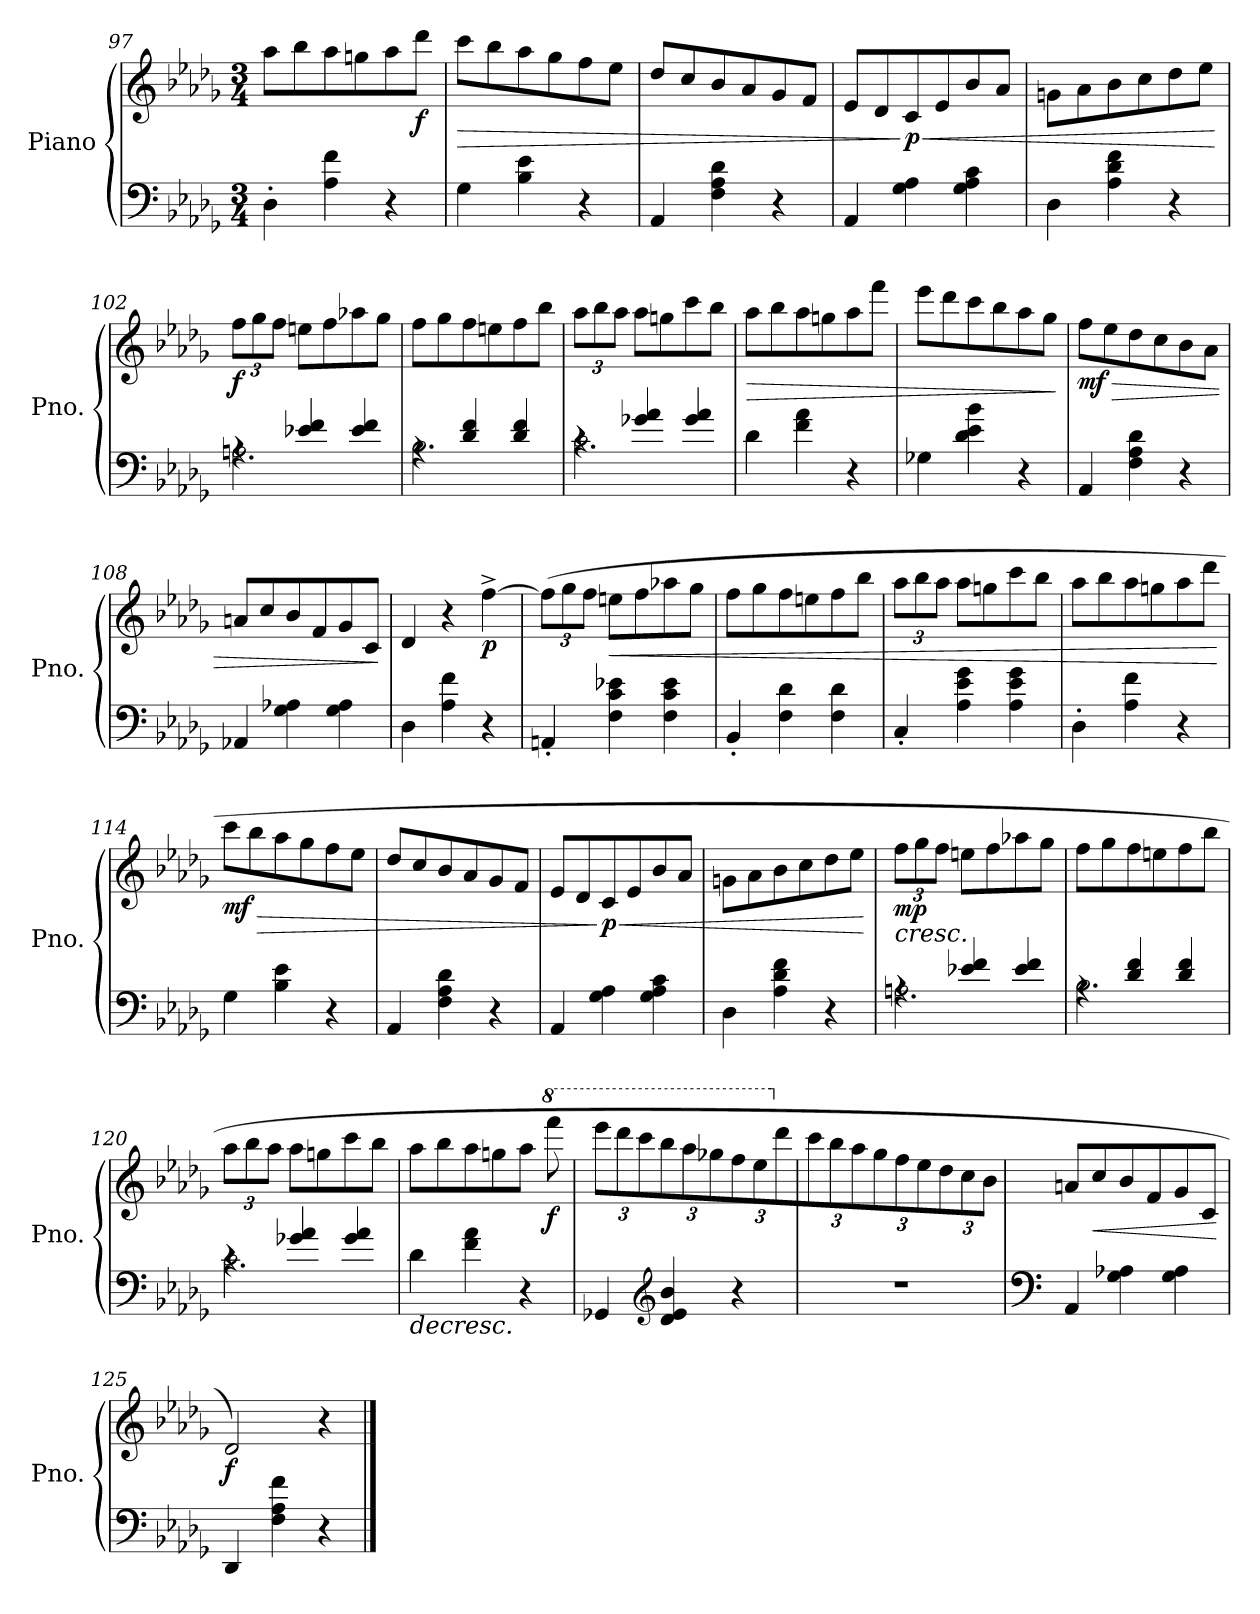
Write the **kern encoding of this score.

**kern	**kern	**dynam
*part1	*part1	*part1
*staff2	*staff1	*staff1/2
*I"Piano	*	*
*I'Pno.	*	*
*clefF4	*clefG2	*
*k[b-e-a-d-g-]	*k[b-e-a-d-g-]	*
*M3/4	*M3/4	*
=97	=97	=97
4D-'\	8aa-\L	.
.	8bb-\	.
4A-\ 4f\	8aa-\	.
.	8ggn\	.
4r	8aa-\	.
!	!	!LO:DY:b
.	8ddd-\J	f
=98	=98	=98
!	!	!LO:HP:b
4G-\	8ccc\L	>
.	8bb-\	.
4B-\ 4e-\	8aa-\	.
.	8gg-\	.
4r	8ff\	.
.	8ee-\J	.
!!LO:PB:g=z
=99	=99	=99
4AA-/	8dd-/L	.
.	8cc/	.
4F\ 4A-\ 4d-\	8b-/	.
.	8a-/	.
4r	8g-/	.
.	8f/J	.
=100	=100	=100
4AA-/	8e-/L	.
.	8d-/	.
!	!	!LO:HP:n=1:b
!	!	!LO:DY:n=1:b
4G-\ 4A-\	8c/	] < p
.	8e-/	.
4G-\ 4A-\ 4c\	8b-/	.
.	8a-/J	.
=101	=101	=101
4D-\	8gn\L	.
.	8a-\	.
4A-\ 4d-\ 4f\	8b-\	.
.	8cc\	.
4r	8dd-\	.
.	8ee-\J	.
.	.	[
=102	=102	=102
*^	*	*
*	*	*Xbrackettup	*
!	!	!	!LO:DY:b
4rA	2.An\	12ff\L	f
.	.	12gg-\	.
.	.	12ff\J	.
4e-X/ 4f/	.	8een\L	.
.	.	8ff\	.
4e-/ 4f/	.	8aa-X\	.
.	.	8gg-\J	.
=103	=103	=103	=103
4rA	2.B-\	8ff\L	.
.	.	8gg-\	.
4d-/ 4f/	.	8ff\	.
.	.	8een\	.
4d-/ 4f/	.	8ff\	.
.	.	8bb-\J	.
!!LO:LB:g=z
=104	=104	=104	=104
4rc	2.c\	12aa-\L	.
.	.	12bb-\	.
.	.	12aa-\J	.
4g-X/ 4a-/	.	8aa-\L	.
.	.	8ggn\	.
4g-/ 4a-/	.	8ccc\	.
.	.	8bb-\J	.
*v	*v	*	*
=105	=105	=105
!	!	!LO:HP:b
4d-\	8aa-\L	>
.	8bb-\	.
4f\ 4a-\	8aa-\	.
.	8ggn\	.
4r	8aa-\	.
.	8fff\J	.
=106	=106	=106
4G-X\	8eee-\L	.
.	8ddd-\	.
4d-\ 4e-\ 4b-\	8ccc\	.
.	8bb-\	.
4r	8aa-\	.
.	8gg-\J	.
.	.	]
=107	=107	=107
!	!	!LO:HP:b
!	!	!LO:DY:n=1:b
4AA-/	8ff\L	> mf
.	8ee-\	.
4F\ 4A-\ 4d-\	8dd-\	.
.	8cc\	.
4r	8b-\	.
.	8a-\J	.
=108	=108	=108
4AA-X/	8an/L	.
.	8cc/	.
4G-\ 4A-X\	8b-/	.
.	8f/	.
4G-\ 4A-\	8g-/	.
.	8c/J	.
.	.	]
=109	=109	=109
4D-\	4d-/	.
4A-\ 4f\	4r	.
!	!	!LO:DY:b
4r	[4ff^\	p
!!LO:LB:g=z
=110	=110	=110
4AAn'/	(>12ff\L]	.
.	12gg-\	.
.	12ff\J	.
!	!	!LO:HP:b
4F\ 4c\ 4e-X\	8een\L	<
.	8ff\	.
4F\ 4c\ 4e-\	8aa-X\	.
.	8gg-\J	.
=111	=111	=111
4BB-'/	8ff\L	.
.	8gg-\	.
4F\ 4d-\	8ff\	.
.	8een\	.
4F\ 4d-\	8ff\	.
.	8bb-\J	.
=112	=112	=112
4C'/	12aa-\L	.
.	12bb-\	.
.	12aa-\J	.
4A-\ 4e-\ 4g-\	8aa-\L	.
.	8ggn\	.
4A-\ 4e-\ 4g-\	8ccc\	.
.	8bb-\J	.
=113	=113	=113
4D-'\	8aa-\L	.
.	8bb-\	.
4A-\ 4f\	8aa-\	.
.	8ggn\	.
4r	8aa-\	.
.	8ddd-\J	.
.	.	[
=114	=114	=114
!	!	!LO:HP:b
!	!	!LO:DY:n=1:b
4G-\	8ccc\L	> mf
.	8bb-\	.
4B-\ 4e-\	8aa-\	.
.	8gg-\	.
4r	8ff\	.
.	8ee-\J	.
!!LO:LB:g=z
=115	=115	=115
4AA-/	8dd-/L	.
.	8cc/	.
4F\ 4A-\ 4d-\	8b-/	.
.	8a-/	.
4r	8g-/	.
.	8f/J	.
=116	=116	=116
4AA-/	8e-/L	.
.	8d-/	.
!	!	!LO:HP:n=1:b
!	!	!LO:DY:n=1:b
4G-\ 4A-\	8c/	] < p
.	8e-/	.
4G-\ 4A-\ 4c\	8b-/	.
.	8a-/J	.
=117	=117	=117
4D-\	8gn\L	.
.	8a-\	.
4A-\ 4d-\ 4f\	8b-\	.
.	8cc\	.
4r	8dd-\	.
.	8ee-\J	.
.	.	[
=118	=118	=118
*^	*	*
!	!	!LO:TX:b:i:t=cresc.	!
!	!	!	!LO:DY:b
4rA	2.An\	12ff\L	mp
.	.	12gg-\	.
.	.	12ff\J	.
4e-X/ 4f/	.	8een\L	.
.	.	8ff\	.
4e-/ 4f/	.	8aa-X\	.
.	.	8gg-\J	.
=119	=119	=119	=119
4rA	2.B-\	8ff\L	.
.	.	8gg-\	.
4d-/ 4f/	.	8ff\	.
.	.	8een\	.
4d-/ 4f/	.	8ff\	.
.	.	8bb-\J	.
!!LO:LB:g=z
=120	=120	=120	=120
4rc	2.c\	12aa-\L	.
.	.	12bb-\	.
.	.	12aa-\J	.
4g-X/ 4a-/	.	8aa-\L	.
.	.	8ggn\	.
4g-/ 4a-/	.	8ccc\	.
.	.	8bb-\J	.
*v	*v	*	*
=121	=121	=121
!	!	!LO:HP:b=2
4d-\	8aa-\L	>
.	8bb-\	.
4f\ 4a-\	8aa-\	.
.	8ggn\	.
4r	8aa-\J	.
*	*8va	*
!	!	!LO:DY:b
.	8ffff\	f
=122	=122	=122
4GG-X/	12eeee-!\L	.
.	12dddd-!\	.
.	12cccc!\	.
*clefG2	*	*
4d-/ 4e-/ 4b-/	12bbb-!\	.
.	12aaa-!\	.
.	12ggg-X!\	.
4r	12fff!\	.
.	12eee-!\	.
*	*X8va	*
.	12ddd-!\	.
=123	=123	=123
2.r	12ccc!\	.
.	12bb-!\	.
.	12aa-!\	.
.	12gg-!\	.
.	12ff!\	.
*	*MM295	*
.	12ee-!\	.
*	*MM290	*
.	12dd-!\	.
*	*MM285	*
.	12cc!\	.
*	*MM280	*
.	12b-!\J	.
.	.	]
=124	=124	=124
*clefF4	*	*
*	*MM270	*
!	!	!LO:DY:a
!	!	!LO:DY:n=1:b
4AA-/	8an/L	mf mf
*	*MM260	*
!	!	!LO:HP:b
.	8cc/	<
*	*MM250	*
4G-\ 4A-X\	8b-/	.
*	*MM240	*
.	8f/	.
*	*MM230	*
4G-\ 4A-\	8g-/	.
*	*MM220	*
.	8c/J	.
.	.	[
=125	=125	=125
*	*MM200	*
!	!	!LO:DY:b
4DD-/	2d-/)	f
4F\ 4A-\ 4f\	.	.
4r	4r	.
==	==	==
*-	*-	*-
